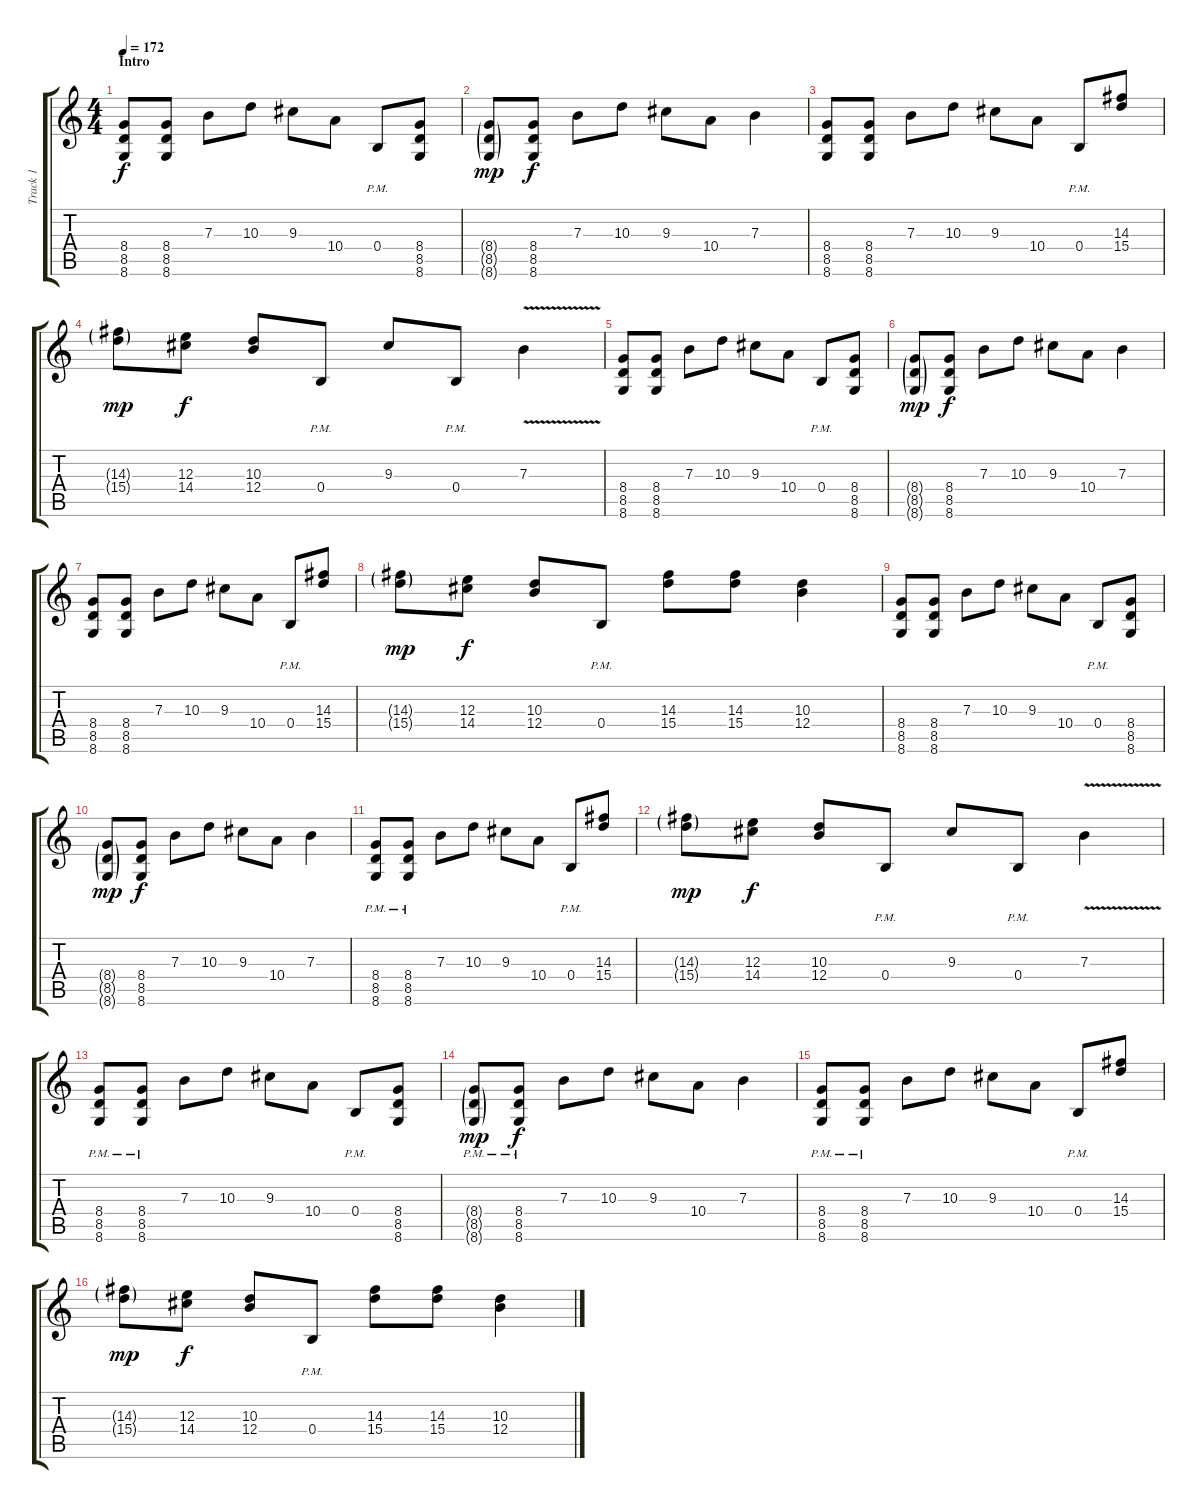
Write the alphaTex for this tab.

\track ("Track 1" "Track 1") {instrument overdrivenguitar}
\staff {score tabs}
\tuning (Db4 Ab3 E3 B2 Gb2 B1) {hide}
\ts (4 4)
\section ("" "Intro")
\tempo 172
\clef g2
\ks c
(8.4 8.5 8.6).8{dy f instrument overdrivenguitar} (8.4 8.5 8.6).8 7.3.8 10.3.8 9.3.8 10.4.8 0.4{pm}.8 (8.4 8.5 8.6).8 |
(8.4{g} 8.5{g} 8.6{g}).8{dy mp} (8.4 8.5 8.6).8{dy f} 7.3.8 10.3.8 9.3.8 10.4.8 7.3.4 |
(8.4 8.5 8.6).8 (8.4 8.5 8.6).8 7.3.8 10.3.8 9.3.8 10.4.8 0.4{pm}.8 (14.3 15.4).8 |
(14.3{g} 15.4{g}).8{dy mp} (12.3 14.4).8{dy f} (10.3 12.4).8 0.4{pm}.8 9.3.8 0.4{pm}.8 7.3{v}.4 |
(8.4 8.5 8.6).8 (8.4 8.5 8.6).8 7.3.8 10.3.8 9.3.8 10.4.8 0.4{pm}.8 (8.4 8.5 8.6).8 |
(8.4{g} 8.5{g} 8.6{g}).8{dy mp} (8.4 8.5 8.6).8{dy f} 7.3.8 10.3.8 9.3.8 10.4.8 7.3.4 |
(8.4 8.5 8.6).8 (8.4 8.5 8.6).8 7.3.8 10.3.8 9.3.8 10.4.8 0.4{pm}.8 (14.3 15.4).8 |
(14.3{g} 15.4{g}).8{dy mp} (12.3 14.4).8{dy f} (10.3 12.4).8 0.4{pm}.8 (14.3 15.4).8 (14.3 15.4).8 (10.3 12.4).4 |
(8.4 8.5 8.6).8 (8.4 8.5 8.6).8 7.3.8 10.3.8 9.3.8 10.4.8 0.4{pm}.8 (8.4 8.5 8.6).8 |
(8.4{g} 8.5{g} 8.6{g}).8{dy mp} (8.4 8.5 8.6).8{dy f} 7.3.8 10.3.8 9.3.8 10.4.8 7.3.4 |
(8.4 8.5 8.6{pm}).8 (8.4 8.5 8.6{pm}).8 7.3.8 10.3.8 9.3.8 10.4.8 0.4{pm}.8 (14.3 15.4).8 |
(14.3{g} 15.4{g}).8{dy mp} (12.3 14.4).8{dy f} (10.3 12.4).8 0.4{pm}.8 9.3.8 0.4{pm}.8 7.3{v}.4 |
(8.4 8.5 8.6{pm}).8 (8.4 8.5 8.6{pm}).8 7.3.8 10.3.8 9.3.8 10.4.8 0.4{pm}.8 (8.4 8.5 8.6).8 |
(8.4{g} 8.5{g} 8.6{g pm}).8{dy mp} (8.4 8.5 8.6{pm}).8{dy f} 7.3.8 10.3.8 9.3.8 10.4.8 7.3.4 |
(8.4 8.5 8.6{pm}).8 (8.4 8.5 8.6{pm}).8 7.3.8 10.3.8 9.3.8 10.4.8 0.4{pm}.8 (14.3 15.4).8 |
(14.3{g} 15.4{g}).8{dy mp} (12.3 14.4).8{dy f} (10.3 12.4).8 0.4{pm}.8 (14.3 15.4).8 (14.3 15.4).8 (10.3 12.4).4
